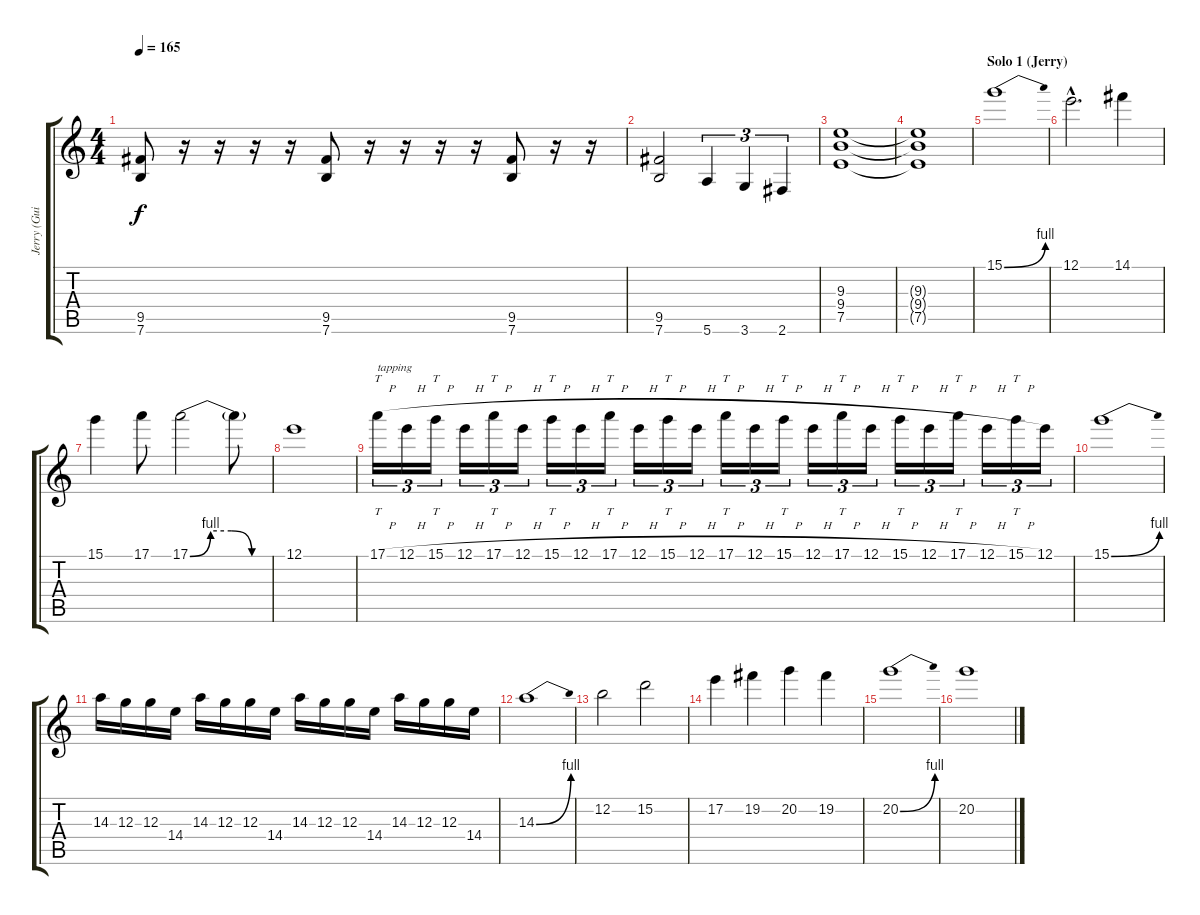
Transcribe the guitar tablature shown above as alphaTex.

\track ("Jerry (Guitar2) " "Jerry (Gui") {instrument distortionguitar}
\staff {score tabs}
\tuning (E4 B3 G3 D3 A2 E2) {hide}
\ts (4 4)
\tempo 165
\clef g2
\ks c
(9.5 7.6).8{dy f} r.16 r.16 r.16 r.16 (9.5 7.6).8 r.16 r.16 r.16 r.16 (9.5 7.6).8 r.16 r.16 |
(9.5 7.6).2 5.6.4{tu (3 2)} 3.6.4{tu (3 2)} 2.6.4{tu (3 2)} |
(9.3 9.4 7.5).1 |
(9.3{t} 9.4{t} 7.5{t}).1 |
\section ("" "Solo 1 (Jerry)")
15.1{be (bend 0 0 60 4)}.1{volume 16} |
12.1{hac}.2{d} 14.1.4 |
15.1.4 17.1.8 17.1{be (custom 0 0 15 4 30 4 45 0 60 0)}.2 17.1{t}.8 |
12.1.1 |
17.1{h}.16{tt tu (3 2) txt "tapping"} 12.1{h}.16{tu (3 2)} 15.1{h}.16{tt tu (3 2)} 12.1{h}.16{tu (3 2)} 17.1{h}.16{tt tu (3 2)} 12.1{h}.16{tu (3 2)} 15.1{h}.16{tt tu (3 2)} 12.1{h}.16{tu (3 2)} 17.1{h}.16{tt tu (3 2)} 12.1{h}.16{tu (3 2)} 15.1{h}.16{tt tu (3 2)} 12.1{h}.16{tu (3 2)} 17.1{h}.16{tt tu (3 2)} 12.1{h}.16{tu (3 2)} 15.1{h}.16{tt tu (3 2)} 12.1{h}.16{tu (3 2)} 17.1{h}.16{tt tu (3 2)} 12.1{h}.16{tu (3 2)} 15.1{h}.16{tt tu (3 2)} 12.1{h}.16{tu (3 2)} 17.1{h}.16{tt tu (3 2)} 12.1{h}.16{tu (3 2)} 15.1{h}.16{tt tu (3 2)} 12.1.16{tu (3 2)} |
15.1{be (bend 0 0 60 4)}.1 |
14.3.16 12.3.16 12.3.16 14.4.16 14.3.16 12.3.16 12.3.16 14.4.16 14.3.16 12.3.16 12.3.16 14.4.16 14.3.16 12.3.16 12.3.16 14.4.16 |
14.3{be (bend 0 0 60 4)}.1 |
12.2.2 15.2.2 |
17.2.4 19.2.4 20.2.4 19.2.4 |
20.2{be (bend 0 0 60 4)}.1 |
20.2.1
